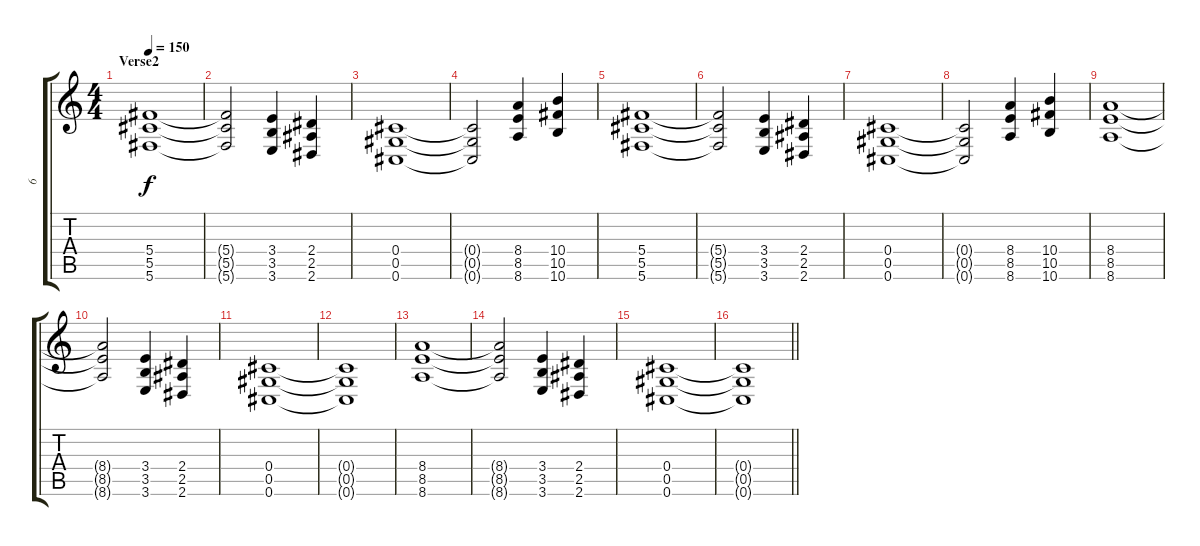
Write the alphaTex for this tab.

\track ("6" "6") {instrument overdrivenguitar}
\staff {score tabs}
\tuning (Eb4 Bb3 Gb3 Db3 Ab2 Db2) {hide}
\ts (4 4)
\section ("" "Verse2")
\tempo 150
\clef g2
\ks c
(5.4 5.5 5.6).1{dy f} |
(5.4{t} 5.5{t} 5.6{t}).2 (3.4 3.5 3.6).4 (2.4 2.5 2.6).4 |
(0.4 0.5 0.6).1 |
(0.4{t} 0.5{t} 0.6{t}).2 (8.4 8.5 8.6).4 (10.4 10.5 10.6).4 |
(5.4 5.5 5.6).1 |
(5.4{t} 5.5{t} 5.6{t}).2 (3.4 3.5 3.6).4 (2.4 2.5 2.6).4 |
(0.4 0.5 0.6).1 |
(0.4{t} 0.5{t} 0.6{t}).2 (8.4 8.5 8.6).4 (10.4 10.5 10.6).4 |
(8.4 8.5 8.6).1 |
(8.4{t} 8.5{t} 8.6{t}).2 (3.4 3.5 3.6).4 (2.4 2.5 2.6).4 |
(0.4 0.5 0.6).1 |
(0.4{t} 0.5{t} 0.6{t}).1 |
(8.4 8.5 8.6).1 |
(8.4{t} 8.5{t} 8.6{t}).2 (3.4 3.5 3.6).4 (2.4 2.5 2.6).4 |
(0.4 0.5 0.6).1 |
\barLineRight lightlight
(0.4{t} 0.5{t} 0.6{t}).1
